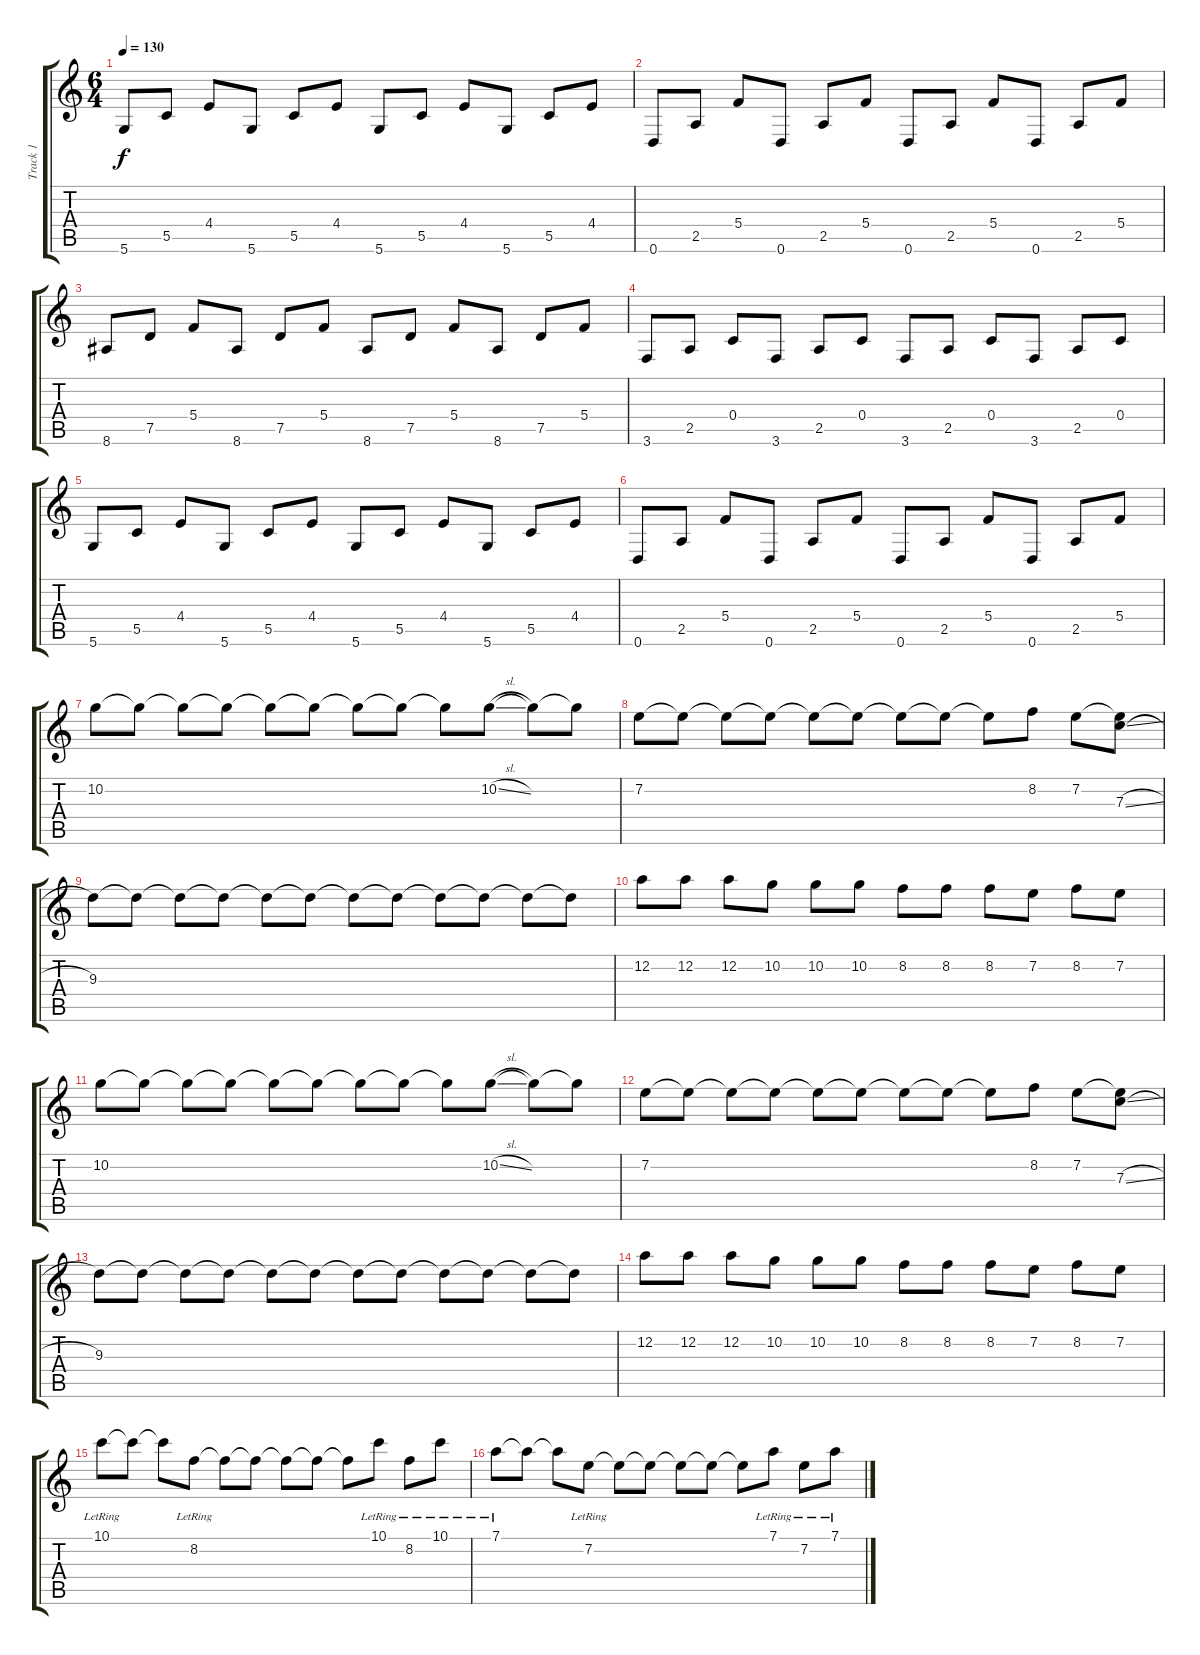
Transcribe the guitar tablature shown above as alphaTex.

\track ("Track 1" "Track 1") {instrument distortionguitar}
\staff {score tabs}
\tuning (D4 A3 F3 C3 G2 D2) {hide}
\ts (6 4)
\tempo 130
\clef g2
\ks c
5.6.8{dy f} 5.5.8 4.4.8 5.6.8 5.5.8 4.4.8 5.6.8 5.5.8 4.4.8 5.6.8 5.5.8 4.4.8 |
0.6.8 2.5.8 5.4.8 0.6.8 2.5.8 5.4.8 0.6.8 2.5.8 5.4.8 0.6.8 2.5.8 5.4.8 |
8.6.8 7.5.8 5.4.8 8.6.8 7.5.8 5.4.8 8.6.8 7.5.8 5.4.8 8.6.8 7.5.8 5.4.8 |
3.6.8 2.5.8 0.4.8 3.6.8 2.5.8 0.4.8 3.6.8 2.5.8 0.4.8 3.6.8 2.5.8 0.4.8 |
5.6.8 5.5.8 4.4.8 5.6.8 5.5.8 4.4.8 5.6.8 5.5.8 4.4.8 5.6.8 5.5.8 4.4.8 |
0.6.8 2.5.8 5.4.8 0.6.8 2.5.8 5.4.8 0.6.8 2.5.8 5.4.8 0.6.8 2.5.8 5.4.8 |
10.2.8 10.2{t}.8 10.2{t}.8 10.2{t}.8 10.2{t}.8 10.2{t}.8 10.2{t}.8 10.2{t}.8 10.2{t}.8 10.2{sl}.8 10.2{t}.8 10.2{t}.8 |
7.2.8 7.2{t}.8 7.2{t}.8 7.2{t}.8 7.2{t}.8 7.2{t}.8 7.2{t}.8 7.2{t}.8 7.2{t}.8 8.2.8 7.2.8 (7.2{t} 7.3{sl}).8 |
9.3.8 9.3{t}.8 9.3{t}.8 9.3{t}.8 9.3{t}.8 9.3{t}.8 9.3{t}.8 9.3{t}.8 9.3{t}.8 9.3{t}.8 9.3{t}.8 9.3{t}.8 |
12.2.8 12.2.8 12.2.8 10.2.8 10.2.8 10.2.8 8.2.8 8.2.8 8.2.8 7.2.8 8.2.8 7.2.8 |
10.2.8 10.2{t}.8 10.2{t}.8 10.2{t}.8 10.2{t}.8 10.2{t}.8 10.2{t}.8 10.2{t}.8 10.2{t}.8 10.2{sl}.8 10.2{t}.8 10.2{t}.8 |
7.2.8 7.2{t}.8 7.2{t}.8 7.2{t}.8 7.2{t}.8 7.2{t}.8 7.2{t}.8 7.2{t}.8 7.2{t}.8 8.2.8 7.2.8 (7.2{t} 7.3{sl}).8 |
9.3.8 9.3{t}.8 9.3{t}.8 9.3{t}.8 9.3{t}.8 9.3{t}.8 9.3{t}.8 9.3{t}.8 9.3{t}.8 9.3{t}.8 9.3{t}.8 9.3{t}.8 |
12.2.8 12.2.8 12.2.8 10.2.8 10.2.8 10.2.8 8.2.8 8.2.8 8.2.8 7.2.8 8.2.8 7.2.8 |
10.1{lr}.8 10.1{t}.8 10.1{t}.8 8.2{lr}.8 8.2{t}.8 8.2{t}.8 8.2{t}.8 8.2{t}.8 8.2{t}.8 10.1{lr}.8 8.2{lr}.8 10.1{lr}.8 |
7.1{lr}.8 7.1{t}.8 7.1{t}.8 7.2{lr}.8 7.2{t}.8 7.2{t}.8 7.2{t}.8 7.2{t}.8 7.2{t}.8 7.1{lr}.8 7.2{lr}.8 7.1{lr}.8
